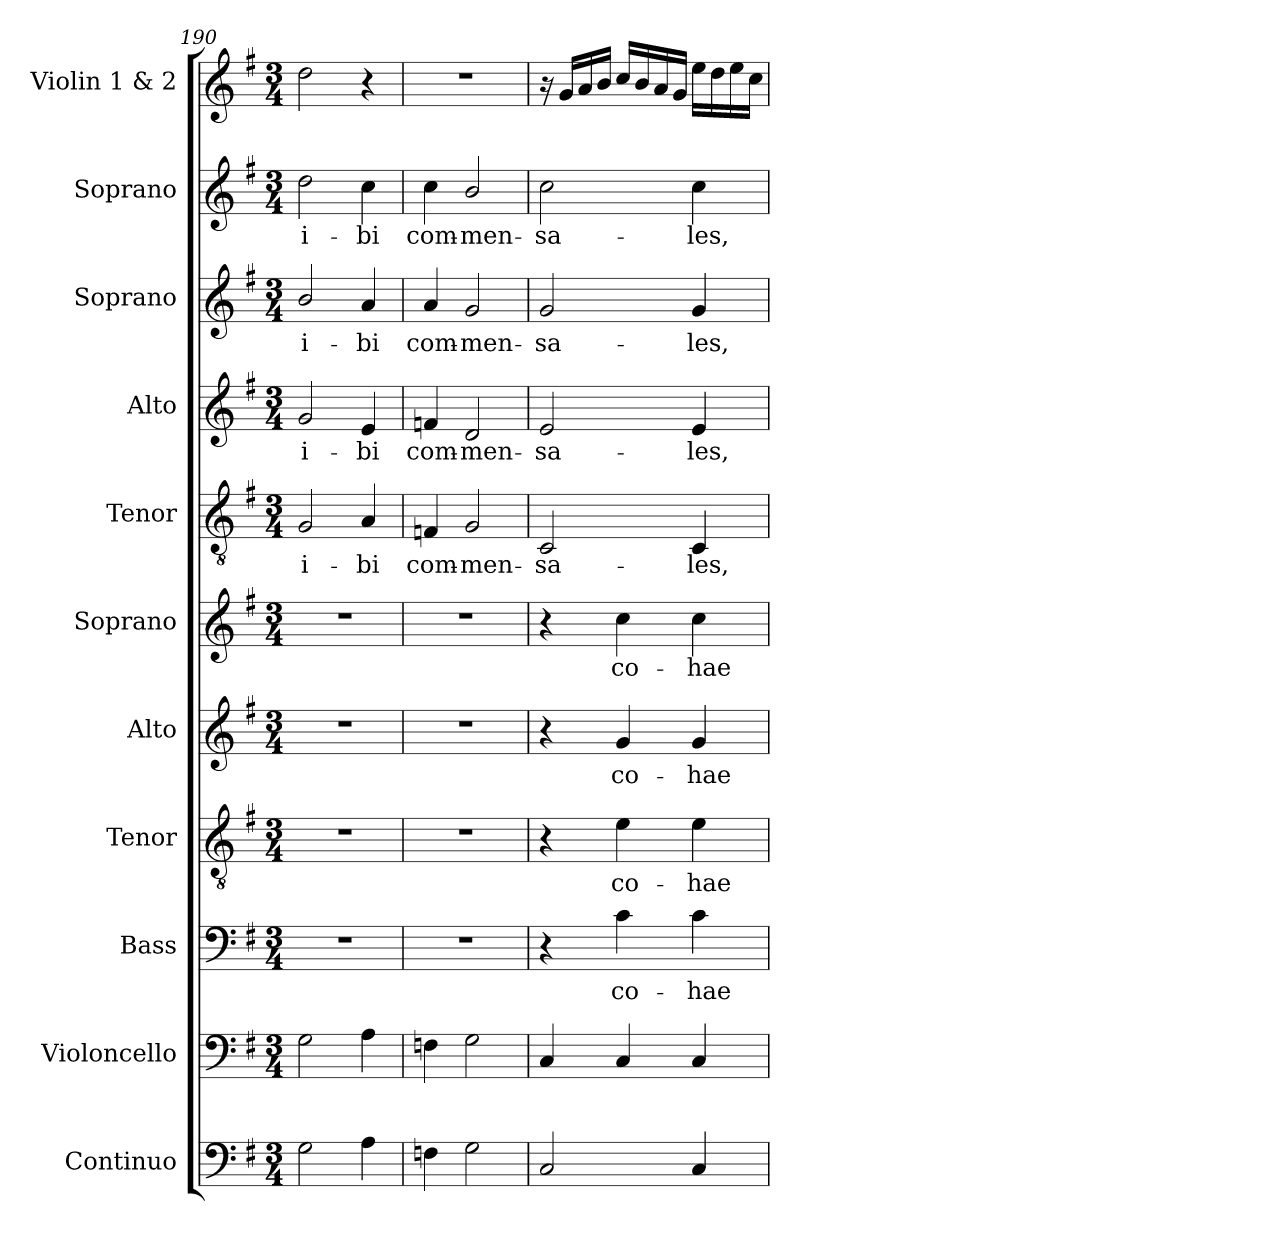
**kern	**kern	**kern	**text	**kern	**text	**kern	**text	**kern	**text	**kern	**text	**kern	**text	**kern	**text	**kern	**text	**kern
*part11	*part10	*part9	*part9	*part8	*part8	*part7	*part7	*part6	*part6	*part5	*part5	*part4	*part4	*part3	*part3	*part2	*part2	*part1
*staff11	*staff10	*staff9	*staff9	*staff8	*staff8	*staff7	*staff7	*staff6	*staff6	*staff5	*staff5	*staff4	*staff4	*staff3	*staff3	*staff2	*staff2	*staff1
*I"Continuo	*I"Violoncello	*I"Bass	*	*I"Tenor	*	*I"Alto	*	*I"Soprano	*	*I"Tenor	*	*I"Alto	*	*I"Soprano	*	*I"Soprano	*	*I"Violin 1 & 2
*I'Cont.	*I'Vc.	*I'B.	*	*I'T.	*	*I'A.	*	*I'S.	*	*I'T.	*	*I'A.	*	*I'S.	*	*I'S.	*	*I'Vln. 1/2
*clefF4	*clefF4	*clefF4	*	*clefGv2	*	*clefG2	*	*clefG2	*	*clefGv2	*	*clefG2	*	*clefG2	*	*clefG2	*	*clefG2
*	*	*	*	*ITrd7c12	*	*	*	*	*	*ITrd7c12	*	*	*	*	*	*	*	*
*k[f#]	*k[f#]	*k[f#]	*	*k[f#]	*	*k[f#]	*	*k[f#]	*	*k[f#]	*	*k[f#]	*	*k[f#]	*	*k[f#]	*	*k[f#]
*G:	*G:	*G:	*	*G:	*	*G:	*	*G:	*	*G:	*	*G:	*	*G:	*	*G:	*	*G:
*M3/4	*M3/4	*M3/4	*	*M3/4	*	*M3/4	*	*M3/4	*	*M3/4	*	*M3/4	*	*M3/4	*	*M3/4	*	*M3/4
=190	=190	=190	=190	=190	=190	=190	=190	=190	=190	=190	=190	=190	=190	=190	=190	=190	=190	=190
!	!	!LO:N:vis=1	!	!LO:N:vis=1	!	!LO:N:vis=1	!	!LO:N:vis=1	!	!	!	!	!	!	!	!	!	!
!	!	!	!	!	!	!	!	!	!	!	!LO:LY:b:color=#000000	!	!	!	!	!	!	!
!	!	!	!	!	!	!	!	!	!	!	!	!	!LO:LY:b:color=#000000	!	!	!	!	!
!	!	!	!	!	!	!	!	!	!	!	!	!	!	!	!LO:LY:b:color=#000000	!	!	!
!	!	!	!	!	!	!	!	!	!	!	!	!	!	!	!	!	!LO:LY:b:color=#000000	!
2Gi\	2Gi\	2.r	.	2.r	.	2.r	.	2.r	.	2GGi/	i-	2gi/	i-	2bi/	i-	2ddi\	i-	2ddi\
!	!	!	!	!	!	!	!	!	!	!	!LO:LY:b:color=#000000	!	!	!	!	!	!	!
!	!	!	!	!	!	!	!	!	!	!	!	!	!LO:LY:b:color=#000000	!	!	!	!	!
!	!	!	!	!	!	!	!	!	!	!	!	!	!	!	!LO:LY:b:color=#000000	!	!	!
!	!	!	!	!	!	!	!	!	!	!	!	!	!	!	!	!	!LO:LY:b:color=#000000	!
4Ai\	4Ai\	.	.	.	.	.	.	.	.	4AAi/	-bi	4ei/	-bi	4ai/	-bi	4cci\	-bi	4r
=191	=191	=191	=191	=191	=191	=191	=191	=191	=191	=191	=191	=191	=191	=191	=191	=191	=191	=191
!	!	!LO:N:vis=1	!	!LO:N:vis=1	!	!LO:N:vis=1	!	!LO:N:vis=1	!	!	!	!	!	!	!	!	!	!
!	!	!	!	!	!	!	!	!	!	!	!LO:LY:b:color=#000000	!	!	!	!	!	!	!
!	!	!	!	!	!	!	!	!	!	!	!	!	!LO:LY:b:color=#000000	!	!	!	!	!
!	!	!	!	!	!	!	!	!	!	!	!	!	!	!	!LO:LY:b:color=#000000	!	!	!
!	!	!	!	!	!	!	!	!	!	!	!	!	!	!	!	!	!LO:LY:b:color=#000000	!LO:N:vis=1
4Fni\	4Fni\	2.r	.	2.r	.	2.r	.	2.r	.	4FFni/	com-	4fni/	com-	4ai/	com-	4cci\	com-	2.r
!	!	!	!	!	!	!	!	!	!	!	!LO:LY:b:color=#000000	!	!	!	!	!	!	!
!	!	!	!	!	!	!	!	!	!	!	!	!	!LO:LY:b:color=#000000	!	!	!	!	!
!	!	!	!	!	!	!	!	!	!	!	!	!	!	!	!LO:LY:b:color=#000000	!	!	!
!	!	!	!	!	!	!	!	!	!	!	!	!	!	!	!	!	!LO:LY:b:color=#000000	!
2Gi\	2Gi\	.	.	.	.	.	.	.	.	2GGi/	-men-	2di/	-men-	2gi/	-men-	2bi/	-men-	.
=192	=192	=192	=192	=192	=192	=192	=192	=192	=192	=192	=192	=192	=192	=192	=192	=192	=192	=192
!	!	!	!	!	!	!	!	!	!	!	!LO:LY:b:color=#000000	!	!	!	!	!	!	!
!	!	!	!	!	!	!	!	!	!	!	!	!	!LO:LY:b:color=#000000	!	!	!	!	!
!	!	!	!	!	!	!	!	!	!	!	!	!	!	!	!LO:LY:b:color=#000000	!	!	!
!	!	!	!	!	!	!	!	!	!	!	!	!	!	!	!	!	!LO:LY:b:color=#000000	!
2Ci/	4Ci/	4r	.	4r	.	4r	.	4r	.	2CCi/	-sa-	2ei/	-sa-	2gi/	-sa-	2cci\	-sa-	16r
.	.	.	.	.	.	.	.	.	.	.	.	.	.	.	.	.	.	16gi/LL
.	.	.	.	.	.	.	.	.	.	.	.	.	.	.	.	.	.	16ai/
.	.	.	.	.	.	.	.	.	.	.	.	.	.	.	.	.	.	16bi/JJ
!	!	!	!LO:LY:b:color=#000000	!	!	!	!	!	!	!	!	!	!	!	!	!	!	!
!	!	!	!	!	!LO:LY:b:color=#000000	!	!	!	!	!	!	!	!	!	!	!	!	!
!	!	!	!	!	!	!	!LO:LY:b:color=#000000	!	!	!	!	!	!	!	!	!	!	!
!	!	!	!	!	!	!	!	!	!LO:LY:b:color=#000000	!	!	!	!	!	!	!	!	!
.	4Ci/	4ci\	co-	4Ei\	co-	4gi/	co-	4cci\	co-	.	.	.	.	.	.	.	.	16cci/LL
.	.	.	.	.	.	.	.	.	.	.	.	.	.	.	.	.	.	16bi/
.	.	.	.	.	.	.	.	.	.	.	.	.	.	.	.	.	.	16ai/
.	.	.	.	.	.	.	.	.	.	.	.	.	.	.	.	.	.	16gi/JJ
!	!	!	!LO:LY:b:color=#000000	!	!	!	!	!	!	!	!	!	!	!	!	!	!	!
!	!	!	!	!	!LO:LY:b:color=#000000	!	!	!	!	!	!	!	!	!	!	!	!	!
!	!	!	!	!	!	!	!LO:LY:b:color=#000000	!	!	!	!	!	!	!	!	!	!	!
!	!	!	!	!	!	!	!	!	!LO:LY:b:color=#000000	!	!	!	!	!	!	!	!	!
!	!	!	!	!	!	!	!	!	!	!	!LO:LY:b:color=#000000	!	!	!	!	!	!	!
!	!	!	!	!	!	!	!	!	!	!	!	!	!LO:LY:b:color=#000000	!	!	!	!	!
!	!	!	!	!	!	!	!	!	!	!	!	!	!	!	!LO:LY:b:color=#000000	!	!	!
!	!	!	!	!	!	!	!	!	!	!	!	!	!	!	!	!	!LO:LY:b:color=#000000	!
4Ci/	4Ci/	4ci\	-hae-	4Ei\	-hae-	4gi/	-hae-	4cci\	-hae-	4CCi/	-les,	4ei/	-les,	4gi/	-les,	4cci\	-les,	16eei\LL
.	.	.	.	.	.	.	.	.	.	.	.	.	.	.	.	.	.	16ddi\
.	.	.	.	.	.	.	.	.	.	.	.	.	.	.	.	.	.	16eei\
.	.	.	.	.	.	.	.	.	.	.	.	.	.	.	.	.	.	16cci\JJ
=	=	=	=	=	=	=	=	=	=	=	=	=	=	=	=	=	=	=
*-	*-	*-	*-	*-	*-	*-	*-	*-	*-	*-	*-	*-	*-	*-	*-	*-	*-	*-
